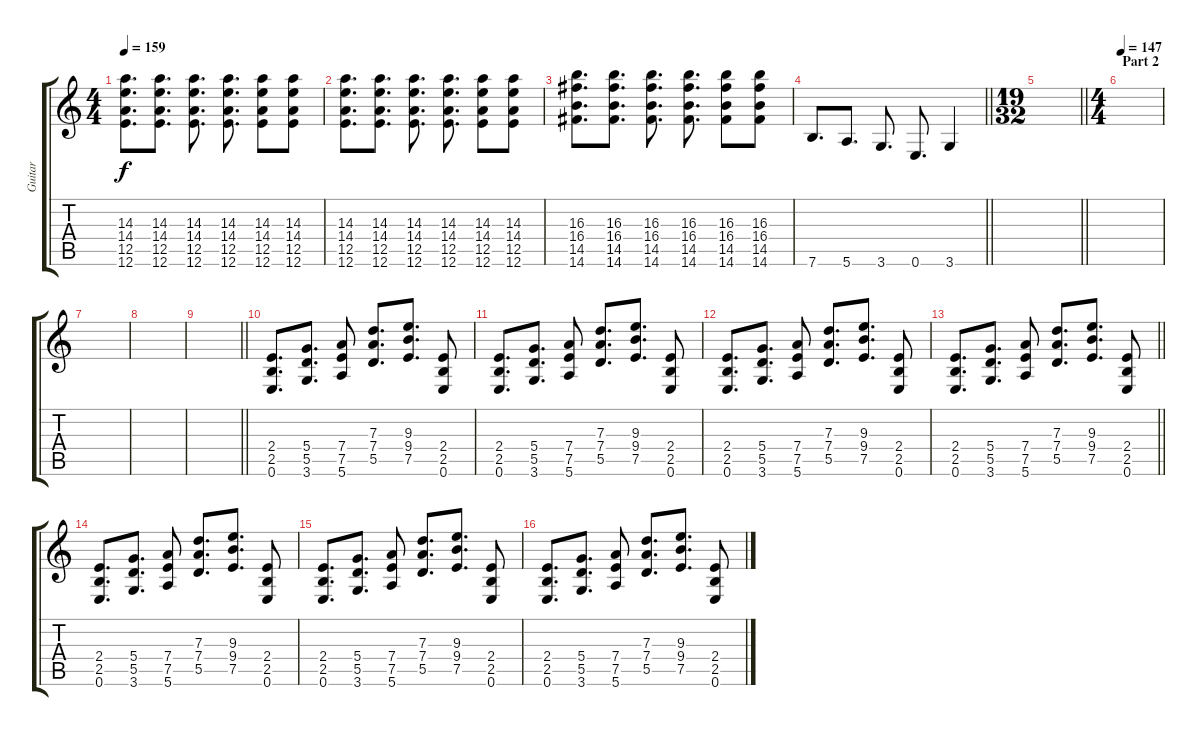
\track ("Guitar" "Guitar") {instrument overdrivenguitar}
\staff {score tabs}
\tuning (E4 B3 G3 D3 A2 E2) {hide}
\ts (4 4)
\tempo 159
\clef g2
\ks c
(14.3 14.4 12.5 12.6).8{d dy f} (14.3 14.4 12.5 12.6).8{d} (14.3 14.4 12.5 12.6).8{d} (14.3 14.4 12.5 12.6).8{d} (14.3 14.4 12.5 12.6).8 (14.3 14.4 12.5 12.6).8 |
(14.3 14.4 12.5 12.6).8{d} (14.3 14.4 12.5 12.6).8{d} (14.3 14.4 12.5 12.6).8{d} (14.3 14.4 12.5 12.6).8{d} (14.3 14.4 12.5 12.6).8 (14.3 14.4 12.5 12.6).8 |
(16.3 16.4 14.5 14.6).8{d} (16.3 16.4 14.5 14.6).8{d} (16.3 16.4 14.5 14.6).8{d} (16.3 16.4 14.5 14.6).8{d} (16.3 16.4 14.5 14.6).8 (16.3 16.4 14.5 14.6).8 |
\barLineRight lightlight
7.6.8{d} 5.6.8{d} 3.6.8{d} 0.6.8{d} 3.6.4 |
\ts (19 32)
\barLineRight lightlight
|
\ts (4 4)
\section ("" "Part 2")
\tempo 147
|
|
|
\barLineRight lightlight
|
\section ("" "")
(2.4 2.5 0.6).8{d} (5.4 5.5 3.6).8{d} (7.4 7.5 5.6).8 (7.3 7.4 5.5).8{d} (9.3 9.4 7.5).8{d} (2.4 2.5 0.6).8 |
(2.4 2.5 0.6).8{d} (5.4 5.5 3.6).8{d} (7.4 7.5 5.6).8 (7.3 7.4 5.5).8{d} (9.3 9.4 7.5).8{d} (2.4 2.5 0.6).8 |
(2.4 2.5 0.6).8{d} (5.4 5.5 3.6).8{d} (7.4 7.5 5.6).8 (7.3 7.4 5.5).8{d} (9.3 9.4 7.5).8{d} (2.4 2.5 0.6).8 |
\barLineRight lightlight
(2.4 2.5 0.6).8{d} (5.4 5.5 3.6).8{d} (7.4 7.5 5.6).8 (7.3 7.4 5.5).8{d} (9.3 9.4 7.5).8{d} (2.4 2.5 0.6).8 |
\section ("" "")
(2.4 2.5 0.6).8{d} (5.4 5.5 3.6).8{d} (7.4 7.5 5.6).8 (7.3 7.4 5.5).8{d} (9.3 9.4 7.5).8{d} (2.4 2.5 0.6).8 |
(2.4 2.5 0.6).8{d} (5.4 5.5 3.6).8{d} (7.4 7.5 5.6).8 (7.3 7.4 5.5).8{d} (9.3 9.4 7.5).8{d} (2.4 2.5 0.6).8 |
(2.4 2.5 0.6).8{d} (5.4 5.5 3.6).8{d} (7.4 7.5 5.6).8 (7.3 7.4 5.5).8{d} (9.3 9.4 7.5).8{d} (2.4 2.5 0.6).8
